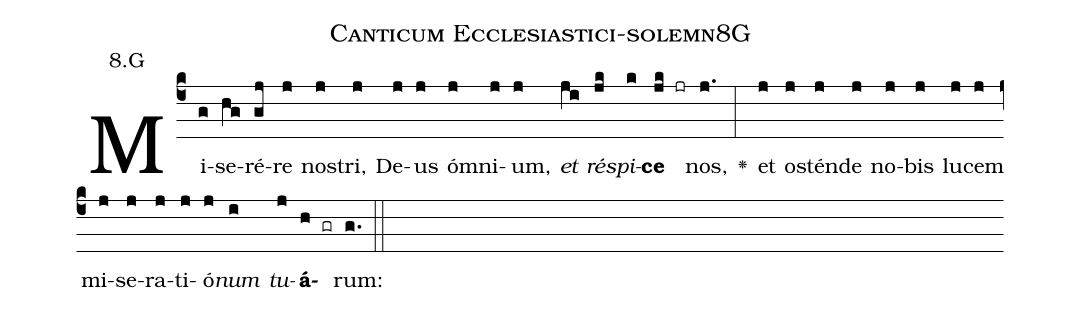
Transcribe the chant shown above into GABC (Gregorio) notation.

name: Canticum Ecclesiastici-solemn8G;
annotation: 8.G;
%%
(c4)Mi(g)se(hg)ré(gj)re(j) no(j)stri,(j) De(j)us(j) óm(j)ni(j)um,(j) <i>et</i>(ji) <i>ré</i>(jk)<i>spi</i>(k)<b>ce</b>(jk jr) nos,(j.) <v>\greheightstar</v>(:) et(j) o(j)stén(j)de(j) no(j)bis(j) lu(j)cem(j) mi(j)se(j)ra(j)ti(j)ó(j)<i>num</i>(i) <i>tu</i>(j)<b>á</b>(h gr)rum:(g.) (::)


%E(j) u(j) o(i) u(j) a(h) e.(g.) (::)
